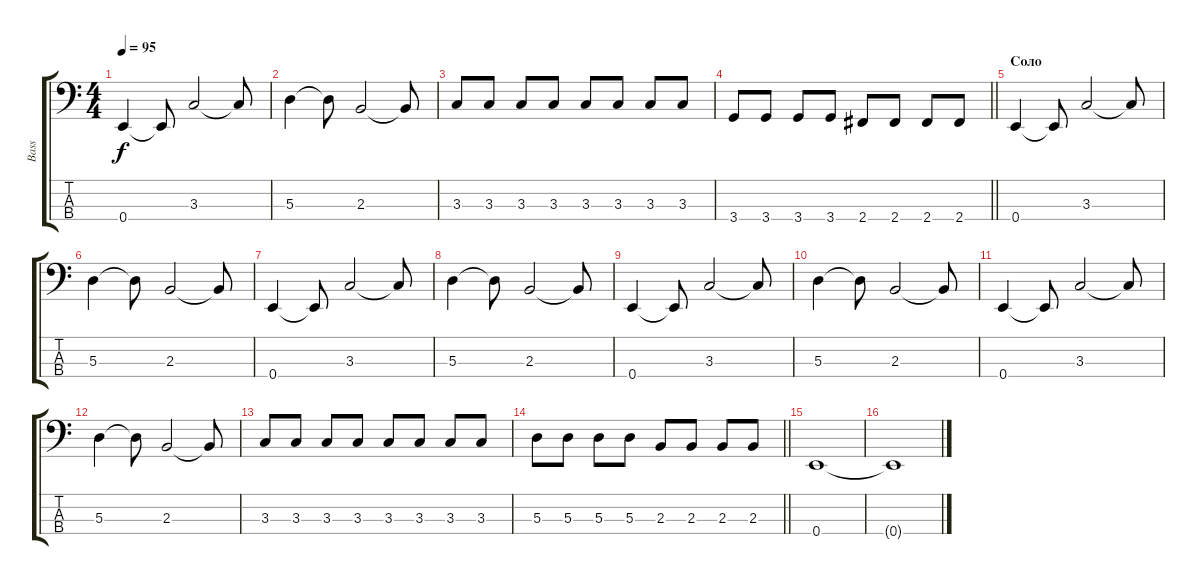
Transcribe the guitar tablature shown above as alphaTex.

\track ("Bass" "Bass") {instrument slapbass1}
\staff {score tabs}
\tuning (G2 D2 A1 E1) {hide}
\ts (4 4)
\tempo 95
\clef f4
\ks c
0.4.4{dy f} 0.4{t}.8 3.3.2 3.3{t}.8 |
5.3.4 5.3{t}.8 2.3.2 2.3{t}.8 |
3.3.8 3.3.8 3.3.8 3.3.8 3.3.8 3.3.8 3.3.8 3.3.8 |
\barLineRight lightlight
3.4.8 3.4.8 3.4.8 3.4.8 2.4.8 2.4.8 2.4.8 2.4.8 |
\section ("" "Соло")
0.4.4 0.4{t}.8 3.3.2 3.3{t}.8 |
5.3.4 5.3{t}.8 2.3.2 2.3{t}.8 |
0.4.4 0.4{t}.8 3.3.2 3.3{t}.8 |
5.3.4 5.3{t}.8 2.3.2 2.3{t}.8 |
0.4.4 0.4{t}.8 3.3.2 3.3{t}.8 |
5.3.4 5.3{t}.8 2.3.2 2.3{t}.8 |
0.4.4 0.4{t}.8 3.3.2 3.3{t}.8 |
5.3.4 5.3{t}.8 2.3.2 2.3{t}.8 |
3.3.8 3.3.8 3.3.8 3.3.8 3.3.8 3.3.8 3.3.8 3.3.8 |
\barLineRight lightlight
5.3.8 5.3.8 5.3.8 5.3.8 2.3.8 2.3.8 2.3.8 2.3.8 |
0.4.1 |
0.4{t}.1
